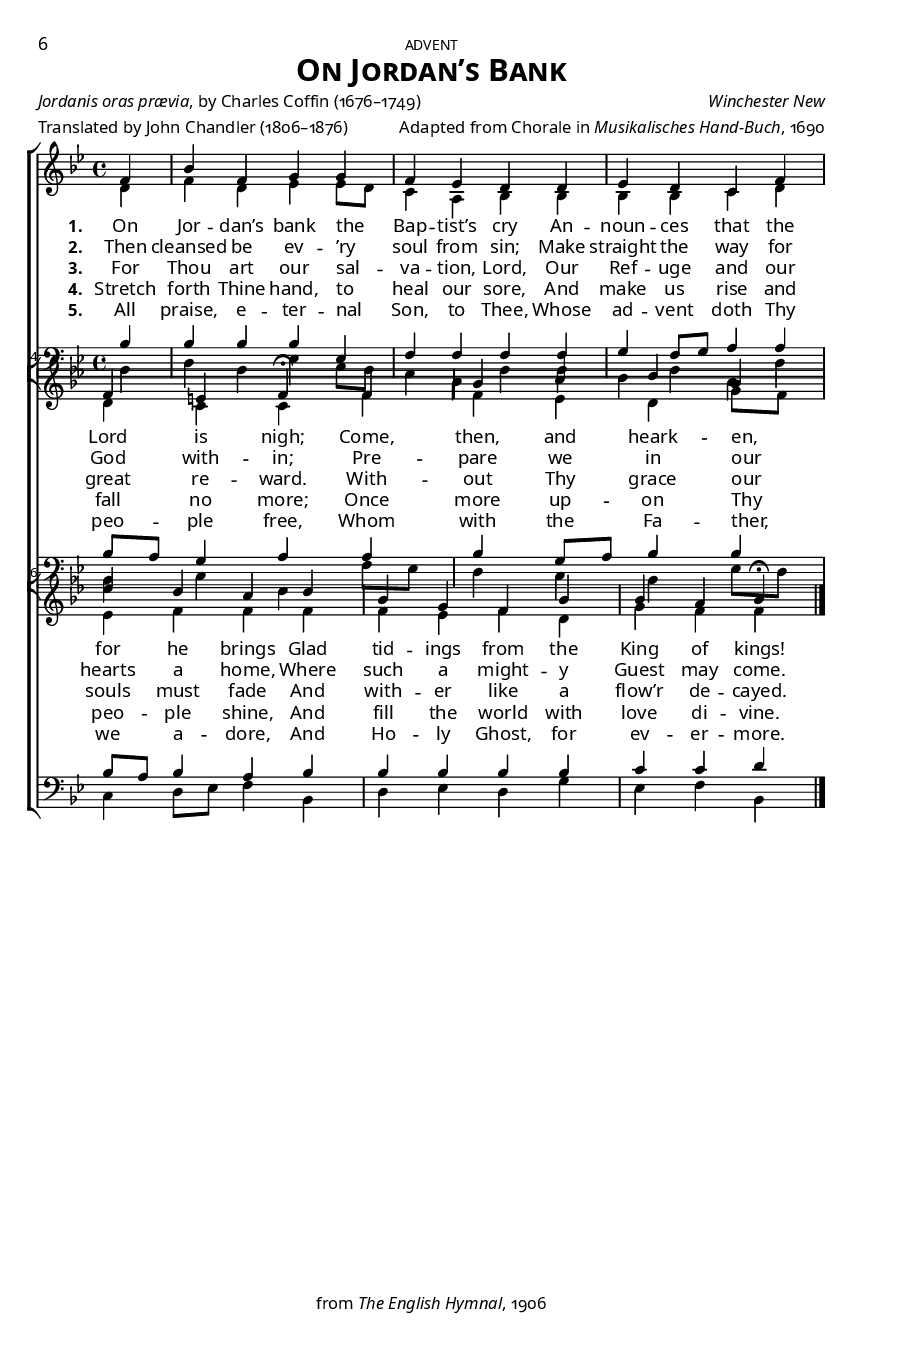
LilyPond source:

\version "2.14.2"
\include "util.ly"
\header {
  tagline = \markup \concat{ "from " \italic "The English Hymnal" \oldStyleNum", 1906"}

    title = \markup{\override #'(font-name . "Garamond Premier Pro Semibold"){ \abs-fontsize #15 \smallCapsOldStyle"On Jordan’s Bank"}}
    poet = \markup\concat{\italic"Jordanis oras prævia" \oldStyleNum", by Charles Coffin (1676–1749)"}
    meter = \markup\oldStyleNum"Translated by John Chandler (1806–1876)"
    composer = \markup\italic"Winchester New"
    arranger = \markup\concat{"Adapted from Chorale in " \italic"Musikalisches Hand-Buch" \oldStyleNum", 1690"}
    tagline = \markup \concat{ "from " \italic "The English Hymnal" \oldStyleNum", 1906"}
  }
\paper {
  print-all-headers = ##f
  paper-height = 9\in
  paper-width = 6\in
  indent = 0\in
  %system-system-spacing = #'((basic-distance . 10) (padding . 0))
  score-markup-spacing =
    #'((basic-distance . 0)
       (minimum-distance . 0)
       (padding . 0)
       (stretchability . 50))
  system-system-spacing =
    #'((basic-distance . 0)
       (minimum-distance . 0)
       (padding . -5)
       (stretchability . 70))
  last-bottom-spacing =
    #'((basic-distance . 0)
       (minimum-distance . 0)
       (padding . -0.5)
       (stretchability . 0))
  ragged-last-bottom = ##t
  ragged-bottom = ##f
  two-sided = ##t
  inner-margin = 0.5\in
  outer-margin = 0.25\in
  top-margin = 0.25\in
  bottom-margin = 0.25\in
  first-page-number = #006
  print-first-page-number = ##t
  headerLine = \markup{\override #'(font-name . "Garamond Premier Pro") \smallCaps advent}
  oddHeaderMarkup = \markup\fill-line{
     \override #'(font-name . "Garamond Premier Pro")\abs-fontsize #8.5
     \combine 
        \fill-line{"" \on-the-fly #print-page-number-check-first
        \oldStylePageNum""
        }
        \fill-line{\headerLine}
  }
  evenHeaderMarkup = \markup {
     \override #'(font-name . "Garamond Premier Pro")\abs-fontsize #8.5
     \combine
        \on-the-fly #print-page-number-check-first
        \oldStylePageNum""
        \fill-line{\headerLine}
  }
}
#(set-global-staff-size 14.5) \paper{ #(define fonts (make-pango-font-tree "GoudyOlSt BT" "Garamond Premier Pro" "Garamond Premier Pro" (/ 14.5 20))) }
global = {
  \key bes \major
  \time 4/4
  \autoBeamOff
}

sopMusic = \relative c' {
  %\tempo 4 = 56
  \partial 4 f4 |
  bes f g g |
  f ees d d |
  ees d c f |
  
  f e f\fermata \bar"" f |
  bes c d bes |
  ees d c d |
  
  bes g f bes |
  bes a bes\fermata \bar "|."
}
sopWords = \lyricmode {
  
}

altoMusic = \relative c' {
  d4 |
  f d ees ees8[ d] |
  c4 a bes bes |
  bes bes c d |
  
  d c c f |
  f ees d g8[ f] |
  ees4 f f f |
  
  f ees f d |
  g f f \bar "|."
}
altoWords = \lyricmode {
  \dropLyricsV
  \set stanza = #"1. "
  On Jor -- dan’s bank the Bap -- tist’s cry
  An -- noun -- ces that the Lord is nigh;
  Come, then, and heark -- en, for he brings
  Glad tid -- ings from the King of kings!
}
altoWordsII = \lyricmode {
  \dropLyricsV
%\markup\italic
  \set stanza = #"2. "
  Then cleansed be ev -- ’ry soul from sin;
  Make straight the way for God with -- in;
  Pre -- pare we in our hearts a home,
  Where such a might -- y Guest may come.
}
altoWordsIII = \lyricmode {
  \dropLyricsV
  \set stanza = #"3. "
  For Thou art our sal -- va -- tion, Lord,
  Our Ref -- uge and our great re -- ward.
  With -- out Thy grace our souls must fade
  And with -- er like a flow’r de -- cayed.
}
altoWordsIV = \lyricmode {
  \dropLyricsV
  \set stanza = #"4. "
  Stretch forth Thine hand, to heal our sore,
  And make us rise and fall no more;
  Once more up -- on Thy peo -- ple shine,
  And fill the world with love di -- vine.
}
altoWordsV = \lyricmode {
  \dropLyricsV
  \set stanza = #"5. "
  All praise, e -- ter -- nal Son, to Thee,
  Whose ad -- vent doth Thy peo -- ple free,
  Whom with the Fa -- ther, we a -- dore,
  And Ho -- ly Ghost, for ev -- er -- more.
}
altoWordsVI = \lyricmode {
  \set stanza = #"6. "
  \set ignoreMelismata = ##t
}
tenorMusic = \relative c' {
  bes4 |
  bes bes bes ees, |
  f f f f |
  g f8[ g] a4 a |
  
  bes8[ a] g4 a a |
  bes g8[ a] bes4 bes |
  bes8[ a] bes4 a bes |
  
  bes bes bes bes |
  c c d \bar "|."
}
tenorWords = \lyricmode {

}

bassMusic = \relative c {
  bes4 |
  d bes ees c8[ bes] |
  a4 f bes bes |
  g bes f d' |
  
  bes c f, f'8[ ees] |
  d4 c bes ees8[ d] |
  c4 d8[ ees] f4 bes, |
  
  d ees d g |
  ees f bes, \bar "|."
}
bassWords = \lyricmode {

}

pianoRH = \relative c' {
  
}
pianoLH = \relative c' {
  
}

\score {
  <<
   \new ChoirStaff <<
    \new Staff = women <<
      \new Voice = "sopranos" { \voiceOne << \global \sopMusic >> }
      \new Voice = "altos" { \voiceTwo << \global \altoMusic >> }
    >>
    \new Lyrics \with { alignAboveContext = #"women" \override VerticalAxisGroup #'nonstaff-relatedstaff-spacing = #'((basic-distance . 1))} \lyricsto "sopranos" \sopWords
    \new Lyrics = "altosVI"  \with { alignBelowContext = #"women" \override VerticalAxisGroup #'nonstaff-relatedstaff-spacing = #'((basic-distance . 1))} \lyricsto "altos" \altoWordsVI
    \new Lyrics = "altosV"  \with { alignBelowContext = #"women" \override VerticalAxisGroup #'nonstaff-relatedstaff-spacing = #'((basic-distance . 1))} \lyricsto "altos" \altoWordsV
    \new Lyrics = "altosIV"  \with { alignBelowContext = #"women" \override VerticalAxisGroup #'nonstaff-relatedstaff-spacing = #'((basic-distance . 1))} \lyricsto "altos" \altoWordsIV
    \new Lyrics = "altosIII"  \with { alignBelowContext = #"women" \override VerticalAxisGroup #'nonstaff-relatedstaff-spacing = #'((basic-distance . 1))} \lyricsto "altos" \altoWordsIII
    \new Lyrics = "altosII"  \with { alignBelowContext = #"women" \override VerticalAxisGroup #'nonstaff-relatedstaff-spacing = #'((basic-distance . 1))} \lyricsto "altos" \altoWordsII
    \new Lyrics = "altos"  \with { alignBelowContext = #"women" \override VerticalAxisGroup #'nonstaff-relatedstaff-spacing = #'((basic-distance . 1))} \lyricsto "altos" \altoWords
   \new Staff = men <<
      \clef bass
      \new Voice = "tenors" { \voiceOne << \global \tenorMusic >> }
      \new Voice = "basses" { \voiceTwo << \global \bassMusic >> }
    >>
    \new Lyrics \with { alignAboveContext = #"men" \override VerticalAxisGroup #'nonstaff-relatedstaff-spacing = #'((basic-distance . 1)) } \lyricsto "tenors" \tenorWords
    \new Lyrics \with { alignBelowContext = #"men" \override VerticalAxisGroup #'nonstaff-relatedstaff-spacing = #'((basic-distance . 1)) } \lyricsto "basses" \bassWords
  >>
%    \new PianoStaff << \new Staff { \new Voice { \pianoRH } } \new Staff { \clef "bass" \pianoLH } >>
  >>
  \layout {
    \context {
      \Score
      %\override SpacingSpanner #'base-shortest-duration = #(ly:make-moment 1 8)
      %\override SpacingSpanner #'common-shortest-duration = #(ly:make-moment 1 4)
    }
    \context {
      % Remove all empty staves
      % \Staff \RemoveEmptyStaves \override VerticalAxisGroup #'remove-first = ##t
    }
  }
  
  \midi {
    \tempo 4 = 56
    \set Staff.midiInstrument = "flute"
  
    \context {
      \Voice
      \remove "Dynamic_performer"
    }
  }
}
